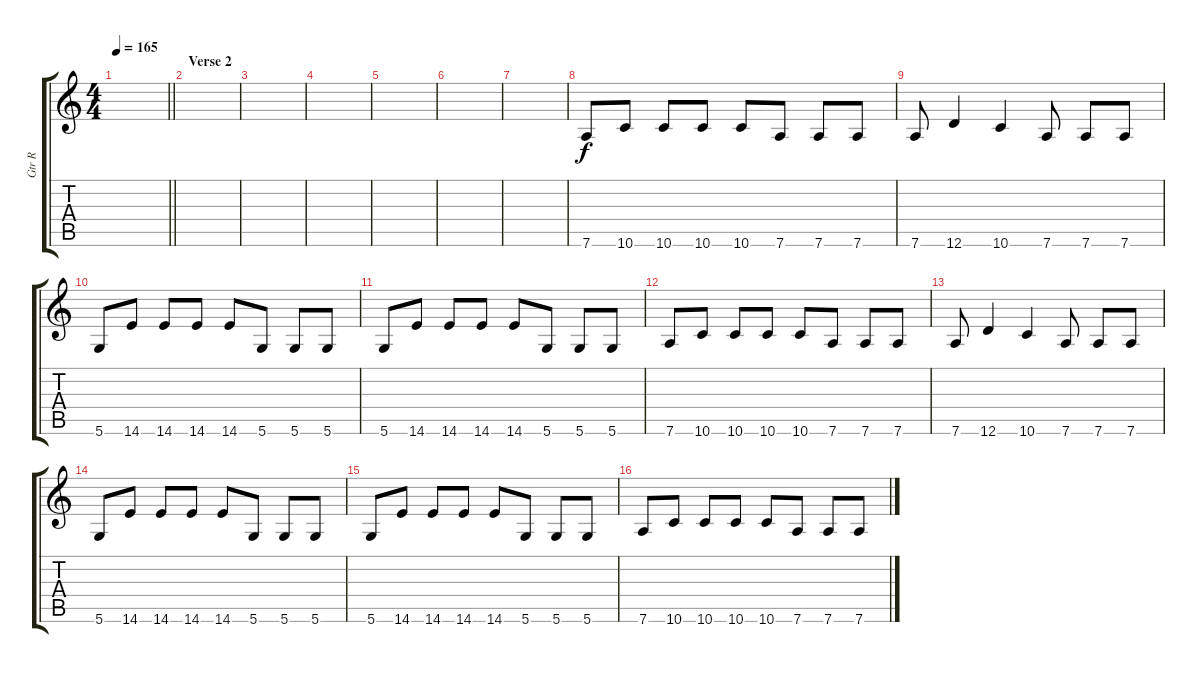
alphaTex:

\track ("Gtr R" "Gtr R") {instrument distortionguitar}
\staff {score tabs}
\tuning (E4 B3 G3 D3 A2 D2) {hide}
\ts (4 4)
\tempo 165
\clef g2
\barLineRight lightlight
\ks c
|
\section ("" "Verse 2")
|
|
|
|
|
|
7.6.8 10.6.8 10.6.8 10.6.8 10.6.8 7.6.8 7.6.8 7.6.8 |
7.6.8 12.6.4 10.6.4 7.6.8 7.6.8 7.6.8 |
5.6.8 14.6.8 14.6.8 14.6.8 14.6.8 5.6.8 5.6.8 5.6.8 |
5.6.8 14.6.8 14.6.8 14.6.8 14.6.8 5.6.8 5.6.8 5.6.8 |
7.6.8 10.6.8 10.6.8 10.6.8 10.6.8 7.6.8 7.6.8 7.6.8 |
7.6.8 12.6.4 10.6.4 7.6.8 7.6.8 7.6.8 |
5.6.8 14.6.8 14.6.8 14.6.8 14.6.8 5.6.8 5.6.8 5.6.8 |
5.6.8 14.6.8 14.6.8 14.6.8 14.6.8 5.6.8 5.6.8 5.6.8 |
7.6.8 10.6.8 10.6.8 10.6.8 10.6.8 7.6.8 7.6.8 7.6.8
